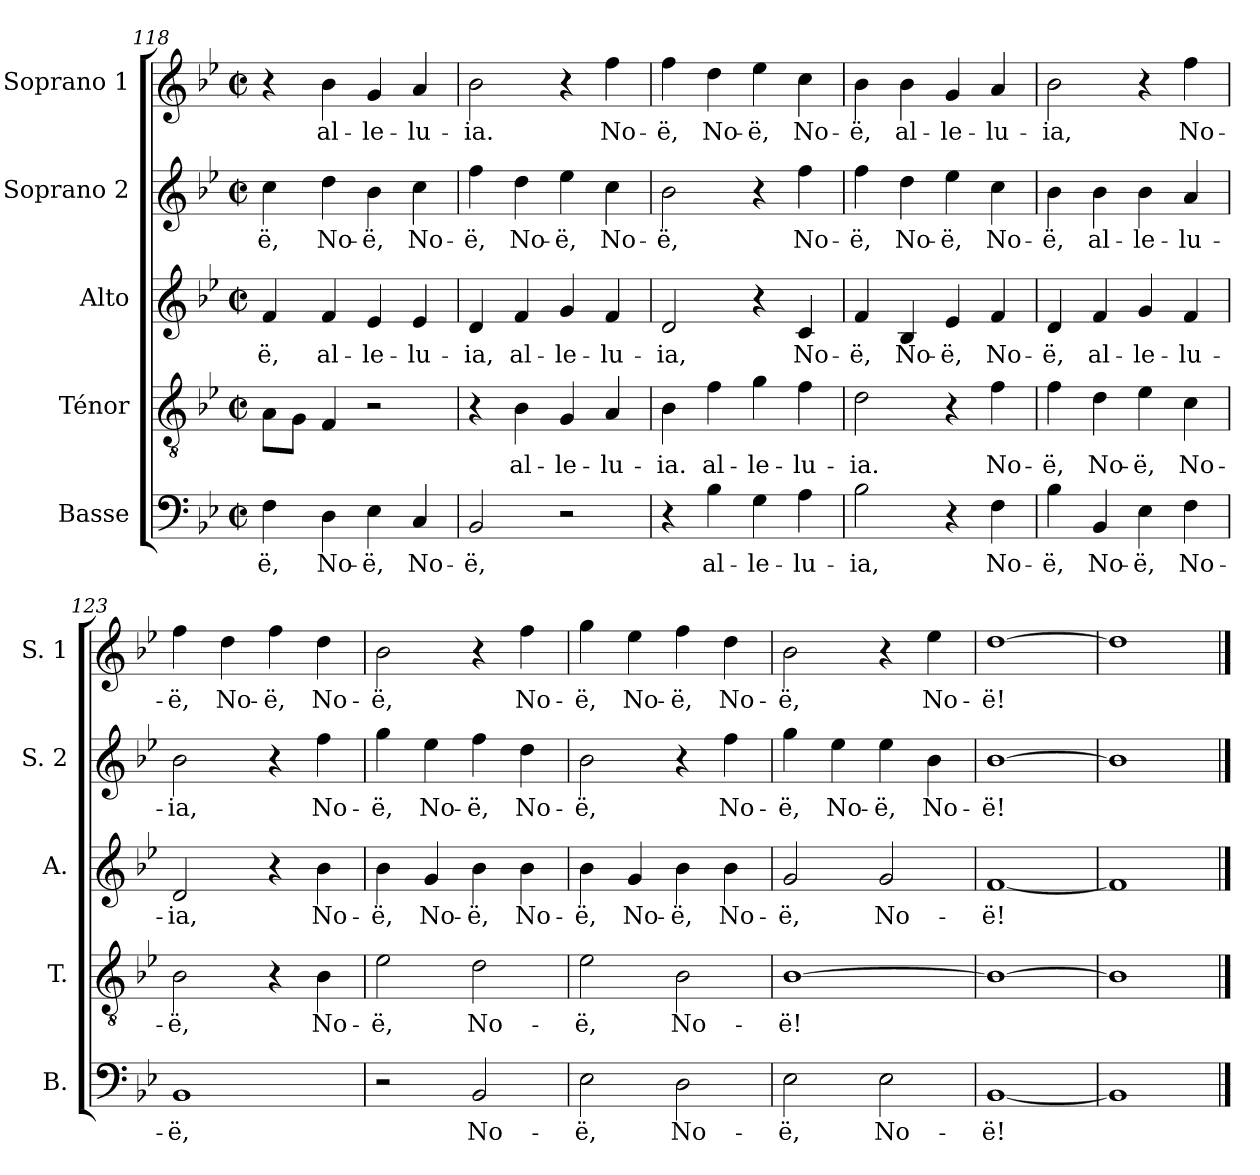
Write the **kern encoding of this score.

**kern	**text	**kern	**text	**kern	**text	**kern	**text	**kern	**text
*part5	*part5	*part4	*part4	*part3	*part3	*part2	*part2	*part1	*part1
*staff5	*staff5	*staff4	*staff4	*staff3	*staff3	*staff2	*staff2	*staff1	*staff1
*I"Basse	*	*I"Ténor	*	*I"Alto	*	*I"Soprano 2	*	*I"Soprano 1	*
*I'B.	*	*I'T.	*	*I'A.	*	*I'S. 2	*	*I'S. 1	*
*clefF4	*	*clefGv2	*	*clefG2	*	*clefG2	*	*clefG2	*
*k[b-e-]	*	*k[b-e-]	*	*k[b-e-]	*	*k[b-e-]	*	*k[b-e-]	*
*M2/2	*	*M2/2	*	*M2/2	*	*M2/2	*	*M2/2	*
*met(c|)	*	*met(c|)	*	*met(c|)	*	*met(c|)	*	*met(c|)	*
=118	=118	=118	=118	=118	=118	=118	=118	=118	=118
!	!LO:LY:b	!	!	!	!LO:LY:b	!	!LO:LY:b	!	!
4F\	-ë,	8A\L	.	4f/	-ë,	4cc\	-ë,	4ra	.
.	.	8G\J	.	.	.	.	.	.	.
!	!LO:LY:b	!	!	!	!LO:LY:b	!	!LO:LY:b	!	!LO:LY:b
4D\	No-	4F/	.	4f/	al-	4dd\	No-	4b-\	al-
!	!LO:LY:b	!	!	!	!LO:LY:b	!	!LO:LY:b	!	!LO:LY:b
4E-\	-ë,	2r	.	4e-/	-le-	4b-\	-ë,	4g/	-le-
!	!LO:LY:b	!	!	!	!LO:LY:b	!	!LO:LY:b	!	!LO:LY:b
4C/	No-	.	.	4e-/	-lu-	4cc\	No-	4a/	-lu-
=119	=119	=119	=119	=119	=119	=119	=119	=119	=119
!	!LO:LY:b	!	!	!	!LO:LY:b	!	!LO:LY:b	!	!LO:LY:b
2BB-/	-ë,	4rA	.	4d/	-ia,	4ff\	-ë,	2b-\	-ia.
!	!	!	!LO:LY:b	!	!LO:LY:b	!	!LO:LY:b	!	!
.	.	4B-\	al-	4f/	al-	4dd\	No-	.	.
!	!	!	!LO:LY:b	!	!LO:LY:b	!	!LO:LY:b	!	!
2r	.	4G/	-le-	4g/	-le-	4ee-\	-ë,	4ra	.
!	!	!	!LO:LY:b	!	!LO:LY:b	!	!LO:LY:b	!	!LO:LY:b
.	.	4A/	-lu-	4f/	-lu-	4cc\	No-	4ff\	No-
!!LO:LB:g=z
=120	=120	=120	=120	=120	=120	=120	=120	=120	=120
!	!	!	!LO:LY:b	!	!LO:LY:b	!	!LO:LY:b	!	!LO:LY:b
4rC	.	4B-\	-ia.	2d/	-ia,	2b-\	-ë,	4ff\	-ë,
!	!LO:LY:b	!	!LO:LY:b	!	!	!	!	!	!LO:LY:b
4B-\	al-	4f\	al-	.	.	.	.	4dd\	No-
!	!LO:LY:b	!	!LO:LY:b	!	!	!	!	!	!LO:LY:b
4G\	-le-	4g\	-le-	4ra	.	4ra	.	4ee-\	-ë,
!	!LO:LY:b	!	!LO:LY:b	!	!LO:LY:b	!	!LO:LY:b	!	!LO:LY:b
4A\	-lu-	4f\	-lu-	4c/	No-	4ff\	No-	4cc\	No-
=121	=121	=121	=121	=121	=121	=121	=121	=121	=121
!	!LO:LY:b	!	!LO:LY:b	!	!LO:LY:b	!	!LO:LY:b	!	!LO:LY:b
2B-\	-ia,	2d\	-ia.	4f/	-ë,	4ff\	-ë,	4b-\	-ë,
!	!	!	!	!	!LO:LY:b	!	!LO:LY:b	!	!LO:LY:b
.	.	.	.	4B-/	No-	4dd\	No-	4b-\	al-
!	!	!	!	!	!LO:LY:b	!	!LO:LY:b	!	!LO:LY:b
4rC	.	4rA	.	4e-/	-ë,	4ee-\	-ë,	4g/	-le-
!	!LO:LY:b	!	!LO:LY:b	!	!LO:LY:b	!	!LO:LY:b	!	!LO:LY:b
4F\	No-	4f\	No-	4f/	No-	4cc\	No-	4a/	-lu-
=122	=122	=122	=122	=122	=122	=122	=122	=122	=122
!	!LO:LY:b	!	!LO:LY:b	!	!LO:LY:b	!	!LO:LY:b	!	!LO:LY:b
4B-\	-ë,	4f\	-ë,	4d/	-ë,	4b-\	-ë,	2b-\	-ia,
!	!LO:LY:b	!	!LO:LY:b	!	!LO:LY:b	!	!LO:LY:b	!	!
4BB-/	No-	4d\	No-	4f/	al-	4b-\	al-	.	.
!	!LO:LY:b	!	!LO:LY:b	!	!LO:LY:b	!	!LO:LY:b	!	!
4E-\	-ë,	4e-\	-ë,	4g/	-le-	4b-\	-le-	4ra	.
!	!LO:LY:b	!	!LO:LY:b	!	!LO:LY:b	!	!LO:LY:b	!	!LO:LY:b
4F\	No-	4c\	No-	4f/	-lu-	4a/	-lu-	4ff\	No-
=123	=123	=123	=123	=123	=123	=123	=123	=123	=123
!	!LO:LY:b	!	!LO:LY:b	!	!LO:LY:b	!	!LO:LY:b	!	!LO:LY:b
1BB-	-ë,	2B-\	-ë,	2d/	-ia,	2b-\	-ia,	4ff\	-ë,
!	!	!	!	!	!	!	!	!	!LO:LY:b
.	.	.	.	.	.	.	.	4dd\	No-
!	!	!	!	!	!	!	!	!	!LO:LY:b
.	.	4rA	.	4r	.	4ra	.	4ff\	-ë,
!	!	!	!LO:LY:b	!	!LO:LY:b	!	!LO:LY:b	!	!LO:LY:b
.	.	4B-\	No-	4b-\	No-	4ff\	No-	4dd\	No-
=124	=124	=124	=124	=124	=124	=124	=124	=124	=124
!	!	!	!LO:LY:b	!	!LO:LY:b	!	!LO:LY:b	!	!LO:LY:b
2r	.	2e-\	-ë,	4b-\	-ë,	4gg\	-ë,	2b-\	-ë,
!	!	!	!	!	!LO:LY:b	!	!LO:LY:b	!	!
.	.	.	.	4g/	No-	4ee-\	No-	.	.
!	!LO:LY:b	!	!LO:LY:b	!	!LO:LY:b	!	!LO:LY:b	!	!
2BB-/	No-	2d\	No-	4b-\	-ë,	4ff\	-ë,	4ra	.
!	!	!	!	!	!LO:LY:b	!	!LO:LY:b	!	!LO:LY:b
.	.	.	.	4b-\	No-	4dd\	No-	4ff\	No-
!!LO:PB:g=z
=125	=125	=125	=125	=125	=125	=125	=125	=125	=125
!	!LO:LY:b	!	!LO:LY:b	!	!LO:LY:b	!	!LO:LY:b	!	!LO:LY:b
2E-\	-ë,	2e-\	-ë,	4b-\	-ë,	2b-\	-ë,	4gg\	-ë,
!	!	!	!	!	!LO:LY:b	!	!	!	!LO:LY:b
.	.	.	.	4g/	No-	.	.	4ee-\	No-
!	!LO:LY:b	!	!LO:LY:b	!	!LO:LY:b	!	!	!	!LO:LY:b
2D\	No-	2B-\	No-	4b-\	-ë,	4ra	.	4ff\	-ë,
!	!	!	!	!	!LO:LY:b	!	!LO:LY:b	!	!LO:LY:b
.	.	.	.	4b-\	No-	4ff\	No-	4dd\	No-
=126	=126	=126	=126	=126	=126	=126	=126	=126	=126
!	!LO:LY:b	!	!LO:LY:b	!	!LO:LY:b	!	!LO:LY:b	!	!LO:LY:b
2E-\	-ë,	[>1B-	-ë!	2g/	-ë,	4gg\	-ë,	2b-\	-ë,
!	!	!	!	!	!	!	!LO:LY:b	!	!
.	.	.	.	.	.	4ee-\	No-	.	.
!	!LO:LY:b	!	!	!	!LO:LY:b	!	!LO:LY:b	!	!
2E-\	No-	.	.	2g/	No-	4ee-\	-ë,	4ra	.
!	!	!	!	!	!	!	!LO:LY:b	!	!LO:LY:b
.	.	.	.	.	.	4b-\	No-	4ee-\	No-
=127	=127	=127	=127	=127	=127	=127	=127	=127	=127
!	!LO:LY:b	!	!	!	!LO:LY:b	!	!LO:LY:b	!	!LO:LY:b
[1BB-	-ë!	1B-_	.	[1f	-ë!	[1b-	-ë!	[1dd	-ë!
=128	=128	=128	=128	=128	=128	=128	=128	=128	=128
1BB-]	.	1B-]	.	1f]	.	1b-]	.	1dd]	.
==	==	==	==	==	==	==	==	==	==
*-	*-	*-	*-	*-	*-	*-	*-	*-	*-
